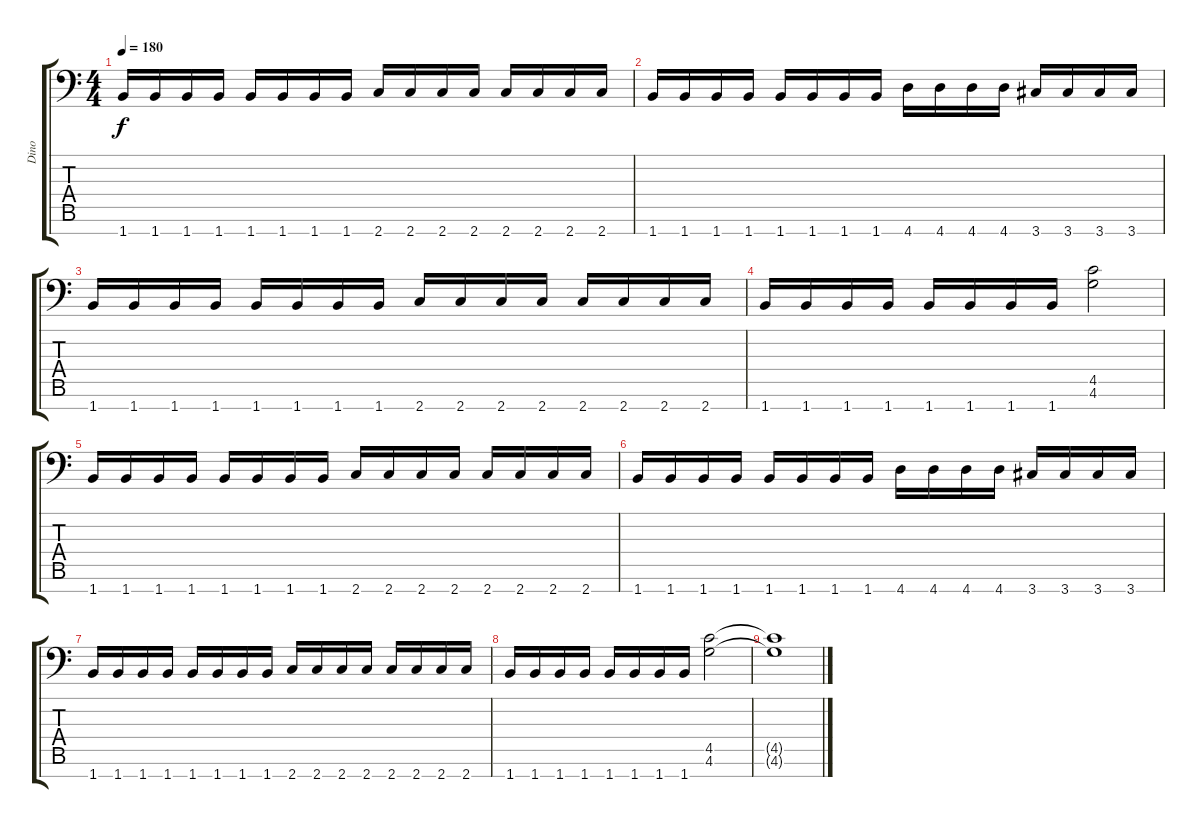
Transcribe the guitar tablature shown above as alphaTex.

\track ("Dino" "Dino") {instrument distortionguitar}
\staff {score tabs}
\tuning (Eb4 Bb3 Gb3 Db3 Ab2 Eb2 Bb1) {hide}
\ts (4 4)
\tempo 180
\clef f4
\ks c
1.7.16{dy f} 1.7.16 1.7.16 1.7.16 1.7.16 1.7.16 1.7.16 1.7.16 2.7.16 2.7.16 2.7.16 2.7.16 2.7.16 2.7.16 2.7.16 2.7.16 |
1.7.16 1.7.16 1.7.16 1.7.16 1.7.16 1.7.16 1.7.16 1.7.16 4.7.16 4.7.16 4.7.16 4.7.16 3.7.16 3.7.16 3.7.16 3.7.16 |
1.7.16 1.7.16 1.7.16 1.7.16 1.7.16 1.7.16 1.7.16 1.7.16 2.7.16 2.7.16 2.7.16 2.7.16 2.7.16 2.7.16 2.7.16 2.7.16 |
1.7.16 1.7.16 1.7.16 1.7.16 1.7.16 1.7.16 1.7.16 1.7.16 (4.5 4.6).2 |
1.7.16 1.7.16 1.7.16 1.7.16 1.7.16 1.7.16 1.7.16 1.7.16 2.7.16 2.7.16 2.7.16 2.7.16 2.7.16 2.7.16 2.7.16 2.7.16 |
1.7.16 1.7.16 1.7.16 1.7.16 1.7.16 1.7.16 1.7.16 1.7.16 4.7.16 4.7.16 4.7.16 4.7.16 3.7.16 3.7.16 3.7.16 3.7.16 |
1.7.16 1.7.16 1.7.16 1.7.16 1.7.16 1.7.16 1.7.16 1.7.16 2.7.16 2.7.16 2.7.16 2.7.16 2.7.16 2.7.16 2.7.16 2.7.16 |
1.7.16 1.7.16 1.7.16 1.7.16 1.7.16 1.7.16 1.7.16 1.7.16 (4.5 4.6).2 |
(4.5{t} 4.6{t}).1
